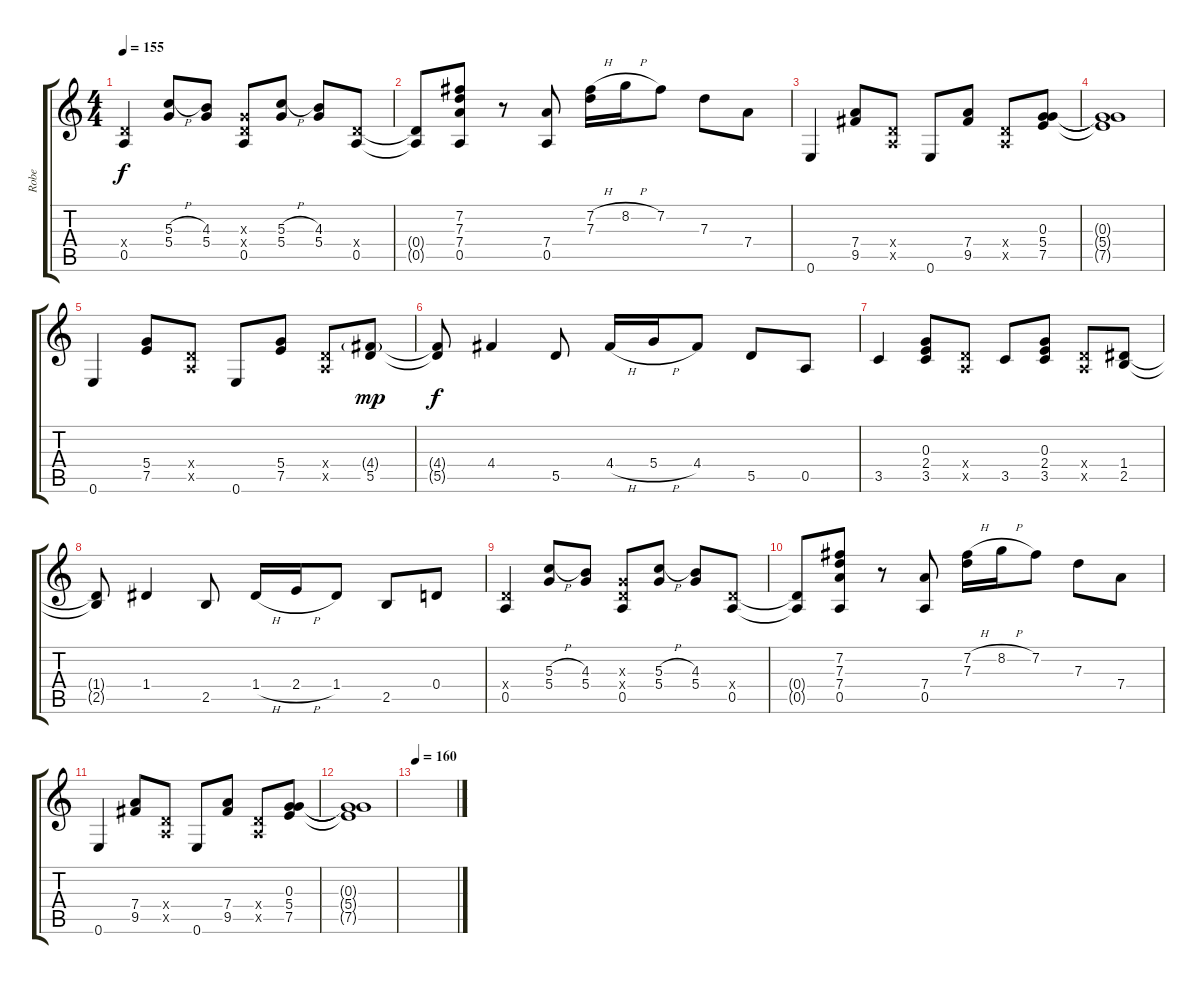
\track ("Robe" "Robe") {instrument acousticguitarsteel}
\staff {score tabs}
\tuning (E4 B3 G3 D3 A2 E2) {hide}
\ts (4 4)
\tempo 155
\clef g2
\ks c
(0.4{x} 0.5).4{dy f} (5.3{h} 5.4).8 (4.3 5.4).8 (0.3{x} 0.4{x} 0.5).8 (5.3{h} 5.4).8 (4.3 5.4).8 (0.4{x} 0.5).8 |
(0.4{t} 0.5{t}).8 (7.2 7.3 7.4 0.5).8 r.8 (7.4 0.5).8 (7.2{h} 7.3).16 8.2{h}.16 7.2.8 7.3.8 7.4.8 |
0.6.4 (7.4 9.5).8 (0.4{x} 0.5{x}).8 0.6.8 (7.4 9.5).8 (0.4{x} 0.5{x}).8 (0.3 5.4 7.5).8 |
(0.3{t} 5.4{t} 7.5{t}).1 |
0.6.4 (5.4 7.5).8 (0.4{x} 0.5{x}).8 0.6.8 (5.4 7.5).8 (0.4{x} 0.5{x}).8 (4.4{g} 5.5).8{dy mp} |
(4.4{t} 5.5{t}).8{dy f} 4.4.4 5.5.8 4.4{h}.16 5.4{h}.16 4.4.8 5.5.8 0.5.8 |
3.5.4 (0.3 2.4 3.5).8 (0.4{x} 0.5{x}).8 3.5.8 (0.3 2.4 3.5).8 (0.4{x} 0.5{x}).8 (1.4 2.5).8 |
(1.4{t} 2.5{t}).8 1.4.4 2.5.8 1.4{h}.16 2.4{h}.16 1.4.8 2.5.8 0.4.8 |
(0.4{x} 0.5).4 (5.3{h} 5.4).8 (4.3 5.4).8 (0.3{x} 0.4{x} 0.5).8 (5.3{h} 5.4).8 (4.3 5.4).8 (0.4{x} 0.5).8 |
(0.4{t} 0.5{t}).8 (7.2 7.3 7.4 0.5).8 r.8 (7.4 0.5).8 (7.2{h} 7.3).16 8.2{h}.16 7.2.8 7.3.8 7.4.8 |
0.6.4 (7.4 9.5).8 (0.4{x} 0.5{x}).8 0.6.8 (7.4 9.5).8 (0.4{x} 0.5{x}).8 (0.3 5.4 7.5).8 |
(0.3{t} 5.4{t} 7.5{t}).1 |
\tempo 160
